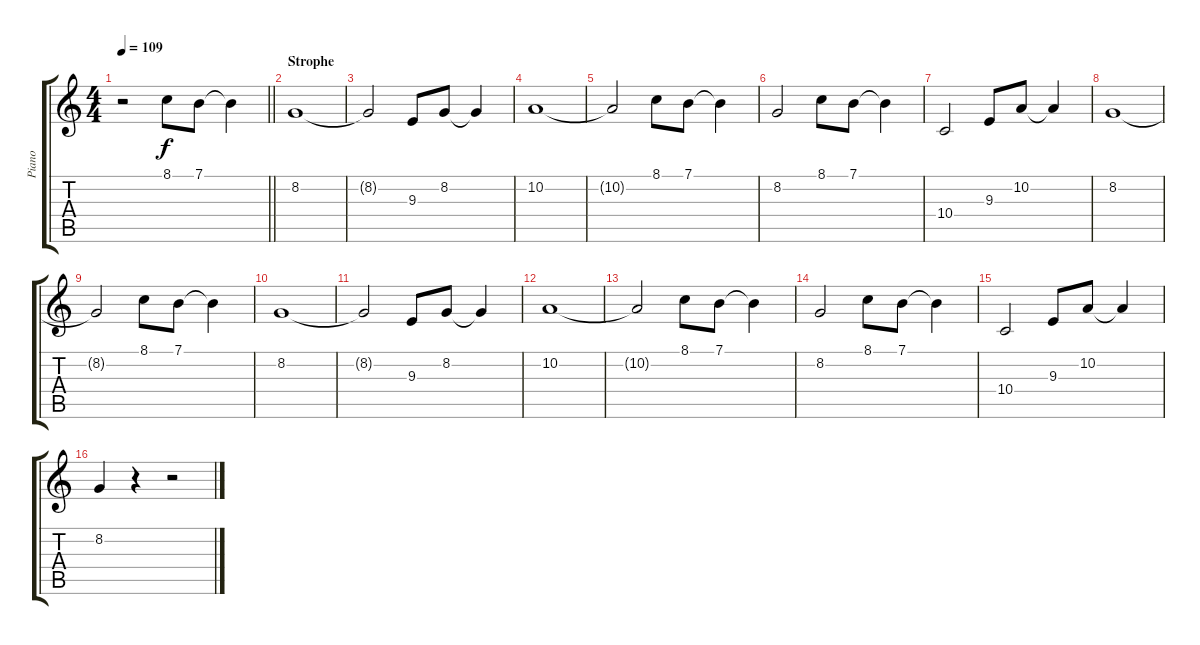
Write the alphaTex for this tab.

\track ("Piano" "Piano") {instrument brightacousticpiano}
\staff {score tabs}
\tuning (E4 B3 G3 D3 A2 E2) {hide}
\ts (4 4)
\tempo 109
\clef g2
\barLineRight lightlight
\ks c
r.2{dy f} 8.1.8 7.1.8 7.1{t}.4 |
\section ("" "Strophe")
8.2.1 |
8.2{t}.2 9.3.8 8.2.8 8.2{t}.4 |
10.2.1 |
10.2{t}.2 8.1.8 7.1.8 7.1{t}.4 |
8.2.2 8.1.8 7.1.8 7.1{t}.4 |
10.4.2 9.3.8 10.2.8 10.2{t}.4 |
8.2.1 |
8.2{t}.2 8.1.8 7.1.8 7.1{t}.4 |
8.2.1 |
8.2{t}.2 9.3.8 8.2.8 8.2{t}.4 |
10.2.1 |
10.2{t}.2 8.1.8 7.1.8 7.1{t}.4 |
8.2.2 8.1.8 7.1.8 7.1{t}.4 |
10.4.2 9.3.8 10.2.8 10.2{t}.4 |
8.2.4 r.4 r.2
